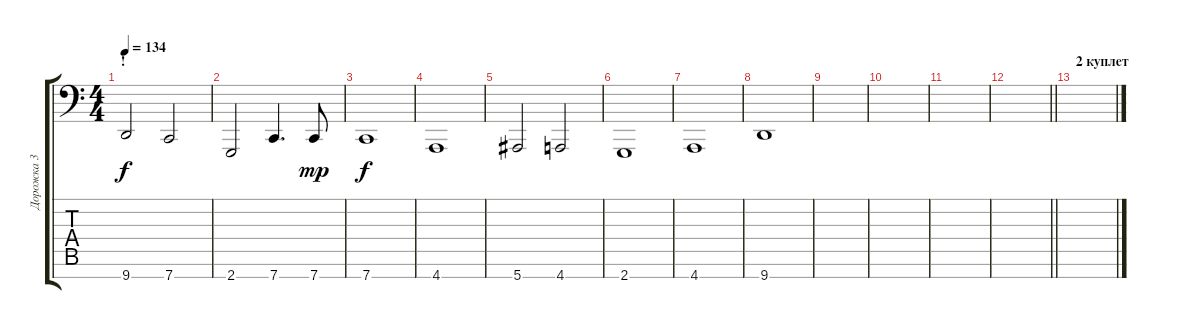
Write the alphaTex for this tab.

\track ("Дорожка 3" "Дорожка 3") {instrument brightacousticpiano}
\staff {score tabs}
\tuning (E4 B3 G3 D3 A2 E2 F1) {hide}
\ts (4 4)
\section ("" "!")
\tempo 134
\clef f4
\ks c
9.7.2{dy f} 7.7.2 |
2.7.2 7.7.4{d} 7.7.8{dy mp} |
7.7.1{dy f} |
4.7.1 |
5.7.2 4.7.2 |
2.7.1 |
4.7.1 |
9.7.1 |
|
|
|
\barLineRight lightlight
|
\section ("" "2 куплет")
